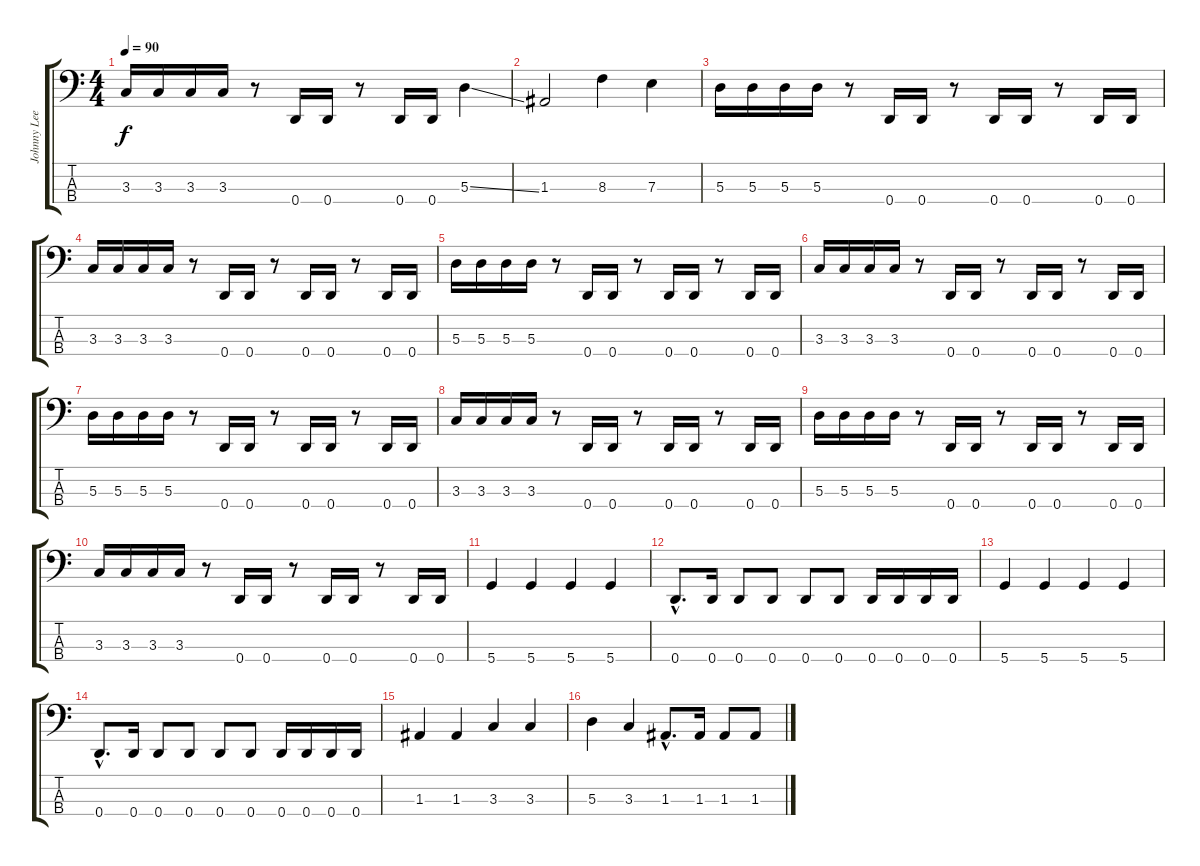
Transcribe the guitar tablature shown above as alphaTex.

\track ("Johnny Lee Middleton" "Johnny Lee") {instrument electricbassfinger}
\staff {score tabs}
\tuning (G2 D2 A1 D1) {hide}
\ts (4 4)
\tempo 90
\clef f4
\ks c
3.3.16{dy f} 3.3.16 3.3.16 3.3.16 r.8 0.4.16 0.4.16 r.8 0.4.16 0.4.16 5.3{ss}.4 |
1.3.2 8.3.4 7.3.4 |
5.3.16 5.3.16 5.3.16 5.3.16 r.8 0.4.16 0.4.16 r.8 0.4.16 0.4.16 r.8 0.4.16 0.4.16 |
3.3.16 3.3.16 3.3.16 3.3.16 r.8 0.4.16 0.4.16 r.8 0.4.16 0.4.16 r.8 0.4.16 0.4.16 |
5.3.16 5.3.16 5.3.16 5.3.16 r.8 0.4.16 0.4.16 r.8 0.4.16 0.4.16 r.8 0.4.16 0.4.16 |
3.3.16 3.3.16 3.3.16 3.3.16 r.8 0.4.16 0.4.16 r.8 0.4.16 0.4.16 r.8 0.4.16 0.4.16 |
5.3.16 5.3.16 5.3.16 5.3.16 r.8 0.4.16 0.4.16 r.8 0.4.16 0.4.16 r.8 0.4.16 0.4.16 |
3.3.16 3.3.16 3.3.16 3.3.16 r.8 0.4.16 0.4.16 r.8 0.4.16 0.4.16 r.8 0.4.16 0.4.16 |
5.3.16 5.3.16 5.3.16 5.3.16 r.8 0.4.16 0.4.16 r.8 0.4.16 0.4.16 r.8 0.4.16 0.4.16 |
3.3.16 3.3.16 3.3.16 3.3.16 r.8 0.4.16 0.4.16 r.8 0.4.16 0.4.16 r.8 0.4.16 0.4.16 |
5.4.4 5.4.4 5.4.4 5.4.4 |
0.4{hac}.8{d} 0.4.16 0.4.8 0.4.8 0.4.8 0.4.8 0.4.16 0.4.16 0.4.16 0.4.16 |
5.4.4 5.4.4 5.4.4 5.4.4 |
0.4{hac}.8{d} 0.4.16 0.4.8 0.4.8 0.4.8 0.4.8 0.4.16 0.4.16 0.4.16 0.4.16 |
1.3.4 1.3.4 3.3.4 3.3.4 |
5.3.4 3.3.4 1.3{hac}.8{d} 1.3.16 1.3.8 1.3.8
